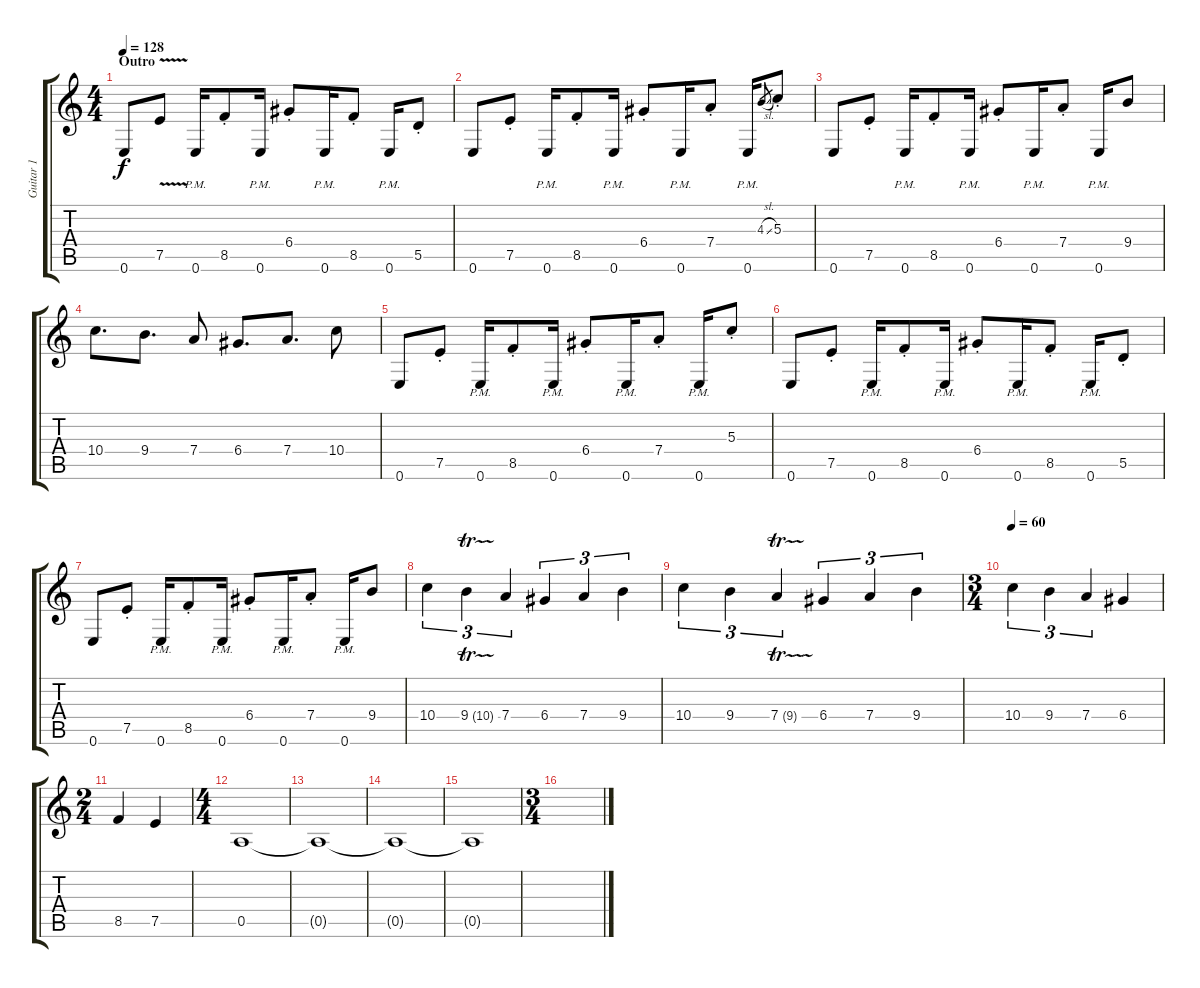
\track ("Guitar 1" "Guitar 1") {instrument overdrivenguitar}
\staff {score tabs}
\tuning (E4 B3 G3 D3 A2 E2) {hide}
\ts (4 4)
\section ("" "Outro")
\tempo 128
\clef g2
\ks c
0.6.8{dy f} 7.5{v}.8 0.6{pm}.16 8.5{st}.8 0.6{pm}.16 6.4{st}.8 0.6{pm}.16 8.5{st}.8 0.6{pm}.16 5.5{st}.8 |
0.6.8 7.5{st}.8 0.6{pm}.16 8.5{st}.8 0.6{pm}.16 6.4{st}.8 0.6{pm}.16 7.4{st}.8 0.6{pm}.16 4.3{sl}.8{gr} 5.3{st}.8 |
0.6.8 7.5{st}.8 0.6{pm}.16 8.5{st}.8 0.6{pm}.16 6.4{st}.8 0.6{pm}.16 7.4{st}.8 0.6{pm}.16 9.4.8 |
10.4.8{d} 9.4.8{d} 7.4.8 6.4.8{d} 7.4.8{d} 10.4.8 |
0.6.8 7.5{st}.8 0.6{pm}.16 8.5{st}.8 0.6{pm}.16 6.4{st}.8 0.6{pm}.16 7.4{st}.8 0.6{pm}.16 5.3{st}.8 |
0.6.8 7.5{st}.8 0.6{pm}.16 8.5{st}.8 0.6{pm}.16 6.4{st}.8 0.6{pm}.16 8.5{st}.8 0.6{pm}.16 5.5{st}.8 |
0.6.8 7.5{st}.8 0.6{pm}.16 8.5{st}.8 0.6{pm}.16 6.4{st}.8 0.6{pm}.16 7.4{st}.8 0.6{pm}.16 9.4.8 |
10.4.4{tu (3 2)} 9.4{tr (10 32)}.4{tu (3 2)} 7.4.4{tu (3 2)} 6.4.4{tu (3 2)} 7.4.4{tu (3 2)} 9.4.4{tu (3 2)} |
10.4.4{tu (3 2)} 9.4.4{tu (3 2)} 7.4{tr (9 32)}.4{tu (3 2)} 6.4.4{tu (3 2)} 7.4.4{tu (3 2)} 9.4.4{tu (3 2)} |
\ts (3 4)
\tempo 60
10.4.4{tu (3 2)} 9.4.4{tu (3 2)} 7.4.4{tu (3 2)} 6.4.4 |
\ts (2 4)
8.5.4 7.5.4 |
\ts (4 4)
0.5.1{volume 0} |
0.5{t}.1 |
0.5{t}.1 |
0.5{t}.1 |
\ts (3 4)
